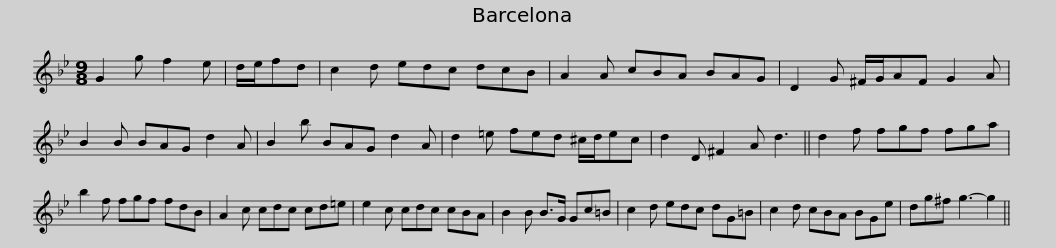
X:1
L:1/8
M:9/8
I:linebreak $
K:Gmin
V:1 treble
V:1
 G2 g f2 e | d/e/fd | c2 d edc dcB | A2 A cBA BAG | D2 G ^F/G/AF G2 A | %5
 B2 B BAG d2 A |$ B2 b BAG d2 A | d2 =e fed ^c/d/ec | d2 D ^F2 A d3 || d2 f fgf fga | %10
 b2 f fgf fdB |$ A2 c cdc cd=e | e2 c cdc cBA | B2 B B>G Gc=B | c2 d edc dG=B | %15
 c2 d cBA BGe |$ dg^f g3- g2 || %17
